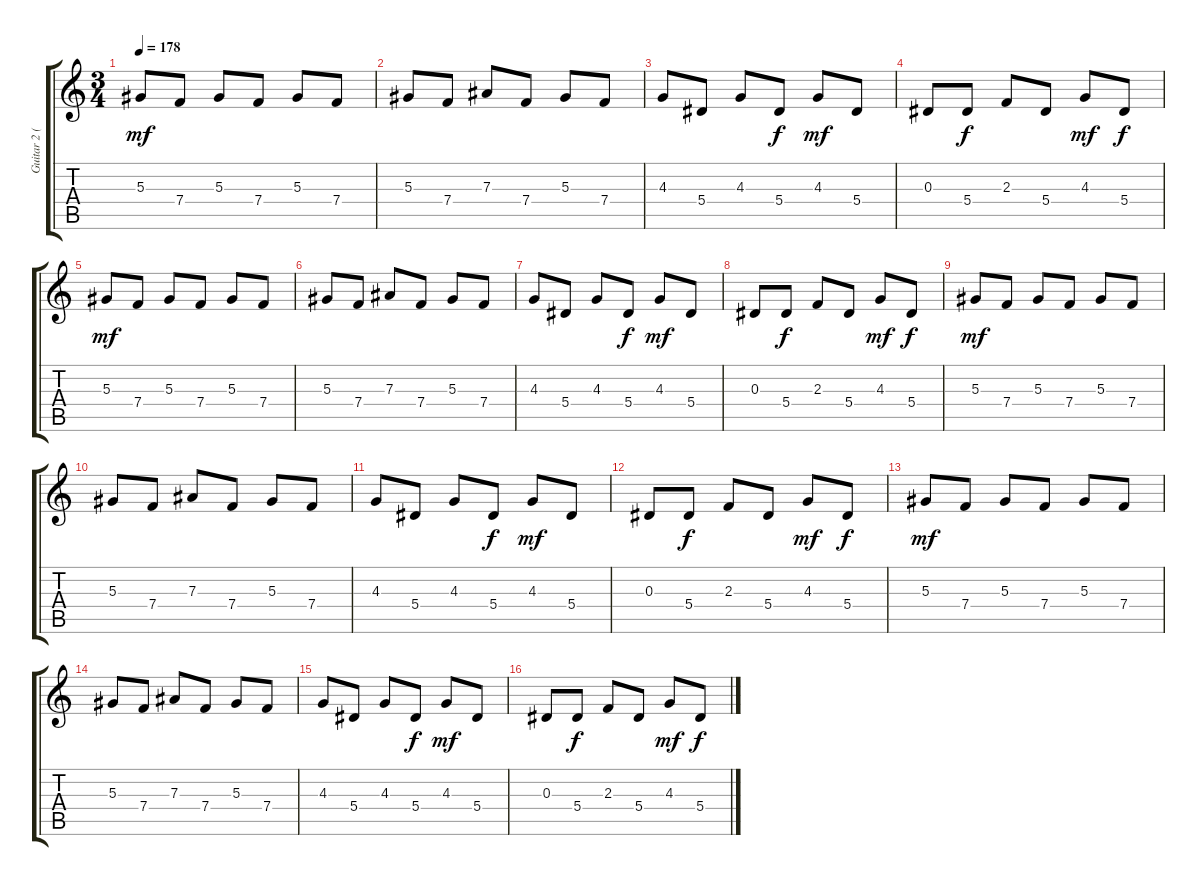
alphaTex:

\track ("Guitar 2 (Lead)" "Guitar 2 (") {instrument distortionguitar}
\staff {score tabs}
\tuning (C4 G3 Eb3 Bb2 F2 C2) {hide}
\ts (3 4)
\tempo 178
\clef g2
\ks c
5.3.8{dy mf volume 14 balance 7 instrument acousticguitarsteel} 7.4.8 5.3.8 7.4.8 5.3.8 7.4.8 |
5.3.8 7.4.8 7.3.8 7.4.8 5.3.8 7.4.8 |
4.3.8 5.4.8 4.3.8 5.4.8{dy f} 4.3.8{dy mf} 5.4.8 |
0.3.8 5.4.8{dy f} 2.3.8 5.4.8 4.3.8{dy mf} 5.4.8{dy f} |
5.3.8{dy mf} 7.4.8 5.3.8 7.4.8 5.3.8 7.4.8 |
5.3.8 7.4.8 7.3.8 7.4.8 5.3.8 7.4.8 |
4.3.8 5.4.8 4.3.8 5.4.8{dy f} 4.3.8{dy mf} 5.4.8 |
0.3.8 5.4.8{dy f} 2.3.8 5.4.8 4.3.8{dy mf} 5.4.8{dy f} |
5.3.8{dy mf} 7.4.8 5.3.8 7.4.8 5.3.8 7.4.8 |
5.3.8 7.4.8 7.3.8 7.4.8 5.3.8 7.4.8 |
4.3.8 5.4.8 4.3.8 5.4.8{dy f} 4.3.8{dy mf} 5.4.8 |
0.3.8 5.4.8{dy f} 2.3.8 5.4.8 4.3.8{dy mf} 5.4.8{dy f} |
5.3.8{dy mf} 7.4.8 5.3.8 7.4.8 5.3.8 7.4.8 |
5.3.8 7.4.8 7.3.8 7.4.8 5.3.8 7.4.8 |
4.3.8 5.4.8 4.3.8 5.4.8{dy f} 4.3.8{dy mf} 5.4.8 |
0.3.8 5.4.8{dy f} 2.3.8 5.4.8 4.3.8{dy mf} 5.4.8{dy f}
